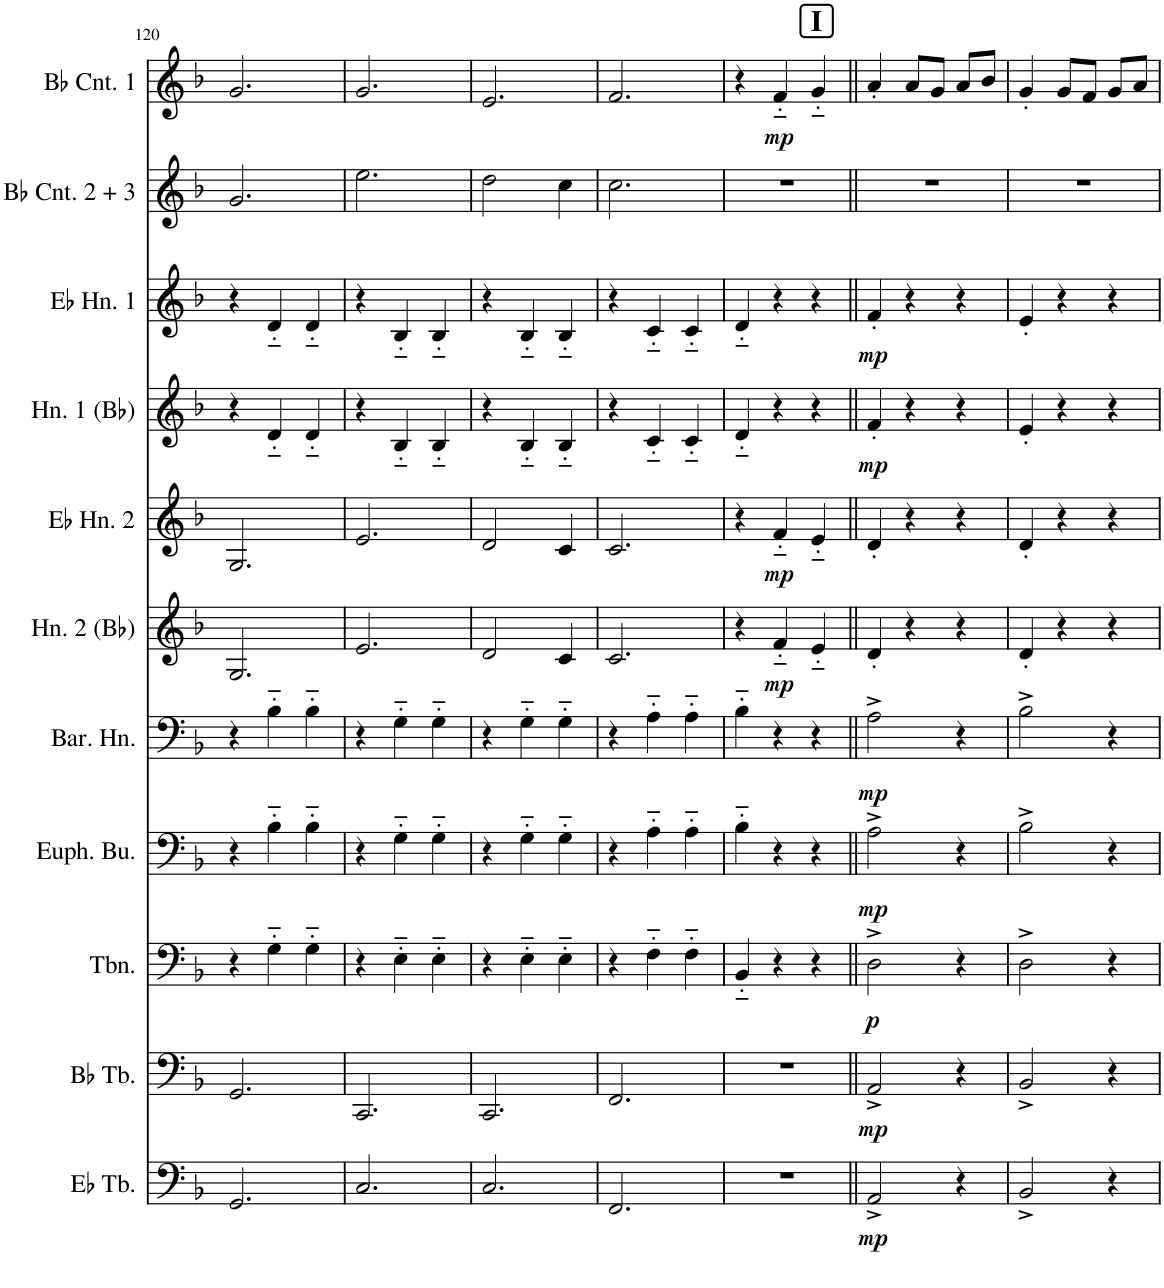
**kern	**dynam	**kern	**dynam	**kern	**dynam	**kern	**dynam	**kern	**dynam	**kern	**dynam	**kern	**dynam	**kern	**dynam	**kern	**dynam	**kern	**kern	**dynam
*part11	*part11	*part10	*part10	*part9	*part9	*part8	*part8	*part7	*part7	*part6	*part6	*part5	*part5	*part4	*part4	*part3	*part3	*part2	*part1	*part1
*staff11	*staff11	*staff10	*staff10	*staff9	*staff9	*staff8	*staff8	*staff7	*staff7	*staff6	*staff6	*staff5	*staff5	*staff4	*staff4	*staff3	*staff3	*staff2	*staff1	*staff1
*I"Eb Tuba	*	*I"Bb Tuba	*	*I"Trombone	*	*I"Euphonium	*	*I"Baritone Horn	*	*I"Horn 2 (Bb)	*	*I"Horn in Eb2	*	*I"Horn 1 (Bb)	*	*I"Horn in Eb1	*	*I"Bb Cornet 2 + 3	*I"BbCornet 1	*
*I'Eb Tb.	*	*I'Bb Tb.	*	*I'Tbn.	*	*	*	*I'Bar. Hn.	*	*I'Hn. 2 (Bb)	*	*	*	*I'Hn. 1 (Bb)	*	*	*	*I'Bb Cnt. 2 + 3	*I'Bb Cnt. 1	*
!!LO:PB:g=z
*clefF4	*	*clefF4	*	*clefF4	*	*clefF4	*	*clefF4	*	*clefG2	*	*clefG2	*	*clefG2	*	*clefG2	*	*clefG2	*clefG2	*
*	*	*	*	*	*	*	*	*Trd4c7	*	*Trd1c2	*	*Trd4c7	*	*Trd1c2	*	*Trd4c7	*	*Trd1c2	*Trd1c2	*
*k[b-]	*	*k[b-]	*	*k[b-]	*	*k[b-]	*	*k[b-]	*	*k[b-]	*	*k[b-]	*	*k[b-]	*	*k[b-]	*	*k[b-]	*k[b-]	*
*M3/4	*	*M3/4	*	*M3/4	*	*M3/4	*	*M3/4	*	*M3/4	*	*M3/4	*	*M3/4	*	*M3/4	*	*M3/4	*M3/4	*
=120	=120	=120	=120	=120	=120	=120	=120	=120	=120	=120	=120	=120	=120	=120	=120	=120	=120	=120	=120	=120
2.GG/	.	2.GG/	.	4r	.	4r	.	4r	.	2.G/	.	2.G/	.	4r	.	4r	.	2.g/	2.g/	.
.	.	.	.	4G'~\	.	4B-'~\	.	4B-'~\	.	.	.	.	.	4d'~/	.	4d'~/	.	.	.	.
.	.	.	.	4G'~\	.	4B-'~\	.	4B-'~\	.	.	.	.	.	4d'~/	.	4d'~/	.	.	.	.
=121	=121	=121	=121	=121	=121	=121	=121	=121	=121	=121	=121	=121	=121	=121	=121	=121	=121	=121	=121	=121
2.C/	.	2.CC/	.	4r	.	4r	.	4r	.	2.e/	.	2.e/	.	4r	.	4r	.	2.ee\	2.g/	.
.	.	.	.	4E'~\	.	4G'~\	.	4G'~\	.	.	.	.	.	4B-'~/	.	4B-'~/	.	.	.	.
.	.	.	.	4E'~\	.	4G'~\	.	4G'~\	.	.	.	.	.	4B-'~/	.	4B-'~/	.	.	.	.
=122	=122	=122	=122	=122	=122	=122	=122	=122	=122	=122	=122	=122	=122	=122	=122	=122	=122	=122	=122	=122
2.C/	.	2.CC/	.	4r	.	4r	.	4r	.	2d/	.	2d/	.	4r	.	4r	.	2dd\	2.e/	.
.	.	.	.	4E'~\	.	4G'~\	.	4G'~\	.	.	.	.	.	4B-'~/	.	4B-'~/	.	.	.	.
.	.	.	.	4E'~\	.	4G'~\	.	4G'~\	.	4c/	.	4c/	.	4B-'~/	.	4B-'~/	.	4cc\	.	.
=123	=123	=123	=123	=123	=123	=123	=123	=123	=123	=123	=123	=123	=123	=123	=123	=123	=123	=123	=123	=123
2.FF/	.	2.FF/	.	4r	.	4r	.	4r	.	2.c/	.	2.c/	.	4r	.	4r	.	2.cc\	2.f/	.
.	.	.	.	4F'~\	.	4A'~\	.	4A'~\	.	.	.	.	.	4c'~/	.	4c'~/	.	.	.	.
.	.	.	.	4F'~\	.	4A'~\	.	4A'~\	.	.	.	.	.	4c'~/	.	4c'~/	.	.	.	.
!!LO:REH:place=s1:a:B:cj:fs=14:t=I:qo=1
=124	=124	=124	=124	=124	=124	=124	=124	=124	=124	=124	=124	=124	=124	=124	=124	=124	=124	=124	=124	=124
2.r	.	2.r	.	4BB-'~/	.	4B-'~\	.	4B-'~\	.	4r	.	4r	.	4d'~/	.	4d'~/	.	2.r	4r	.
!	!	!	!	!	!	!	!	!	!	!	!LO:DY:b	!	!LO:DY:b	!	!	!	!	!	!	!LO:DY:b
.	.	.	.	4r	.	4r	.	4r	.	4f'~/	mp	4f'~/	mp	4r	.	4r	.	.	4f'~/	mp
.	.	.	.	4r	.	4r	.	4r	.	4e'~/	.	4e'~/	.	4r	.	4r	.	.	4g'~/	.
=125||	=125||	=125||	=125||	=125||	=125||	=125||	=125||	=125||	=125||	=125||	=125||	=125||	=125||	=125||	=125||	=125||	=125||	=125||	=125||	=125||
!	!LO:DY:b	!	!LO:DY:b	!	!LO:DY:b	!	!LO:DY:b	!	!LO:DY:b	!	!	!	!	!	!LO:DY:b	!	!LO:DY:b	!	!	!
2AA^/	mp	2AA^/	mp	2D^\	p	2A^\	mp	2A^\	mp	4d'/	.	4d'/	.	4f'/	mp	4f'/	mp	2.r	4a'/	.
.	.	.	.	.	.	.	.	.	.	4r	.	4r	.	4r	.	4r	.	.	8a/L	.
.	.	.	.	.	.	.	.	.	.	.	.	.	.	.	.	.	.	.	8g/J	.
4r	.	4r	.	4r	.	4r	.	4r	.	4r	.	4r	.	4r	.	4r	.	.	8a/L	.
.	.	.	.	.	.	.	.	.	.	.	.	.	.	.	.	.	.	.	8b-/J	.
=126	=126	=126	=126	=126	=126	=126	=126	=126	=126	=126	=126	=126	=126	=126	=126	=126	=126	=126	=126	=126
2BB-^/	.	2BB-^/	.	2D^\	.	2B-^\	.	2B-^\	.	4d'/	.	4d'/	.	4e'/	.	4e'/	.	2.r	4g'/	.
.	.	.	.	.	.	.	.	.	.	4r	.	4r	.	4r	.	4r	.	.	8g/L	.
.	.	.	.	.	.	.	.	.	.	.	.	.	.	.	.	.	.	.	8f/J	.
4r	.	4r	.	4r	.	4r	.	4r	.	4r	.	4r	.	4r	.	4r	.	.	8g/L	.
.	.	.	.	.	.	.	.	.	.	.	.	.	.	.	.	.	.	.	8a/J	.
=	=	=	=	=	=	=	=	=	=	=	=	=	=	=	=	=	=	=	=	=
*-	*-	*-	*-	*-	*-	*-	*-	*-	*-	*-	*-	*-	*-	*-	*-	*-	*-	*-	*-	*-
